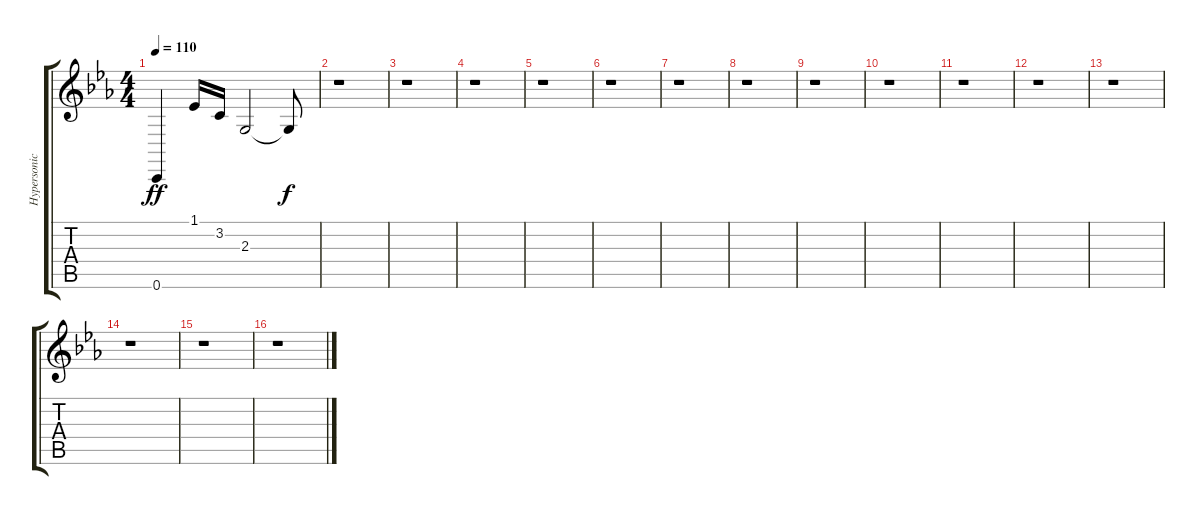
\track ("Hypersonic 02" "Hypersonic") {instrument acousticgrandpiano}
\staff {score tabs}
\tuning (D4 A3 F3 C3 G2 C2) {hide}
\ts (4 4)
\tempo 110
\clef g2
\ks cminor
0.6.4{dy ff} 1.1.16 3.2.16 2.3.2 2.3{t}.8{dy f} |
r.1 |
r.1 |
r.1 |
r.1 |
r.1 |
r.1 |
r.1 |
r.1 |
r.1 |
r.1 |
r.1 |
r.1 |
r.1 |
r.1 |
r.1
